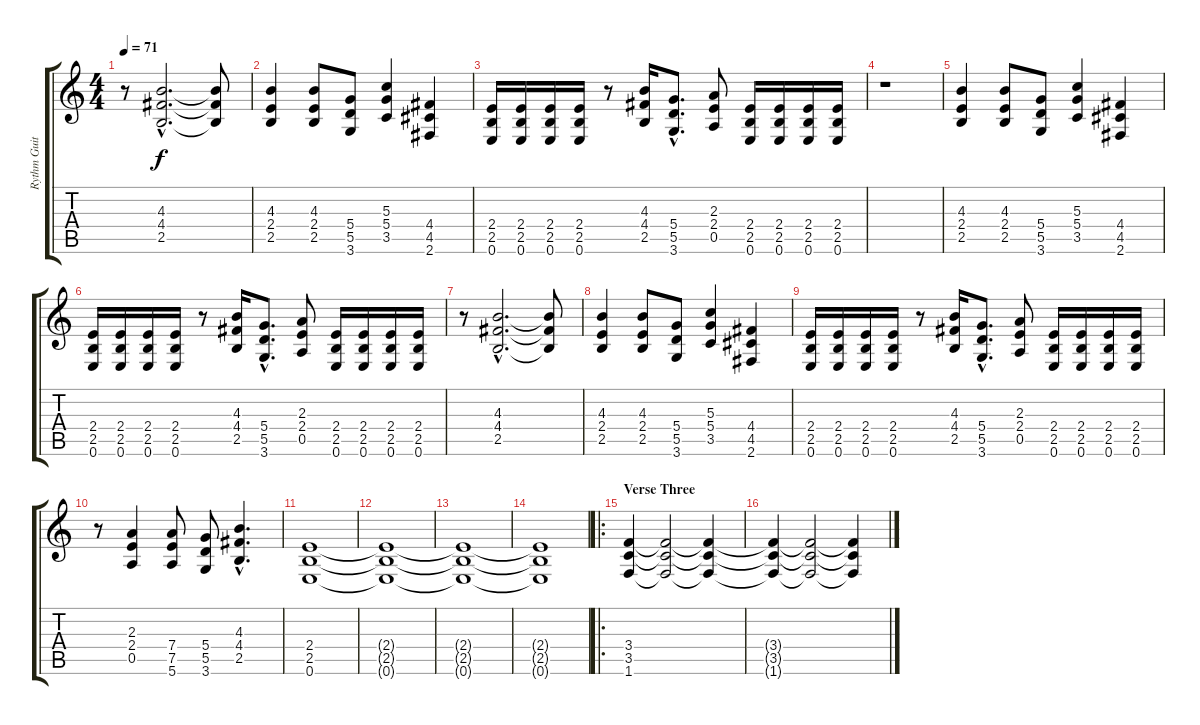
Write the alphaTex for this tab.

\track ("Rythm Guitar" "Rythm Guit") {instrument distortionguitar}
\staff {score tabs}
\tuning (E4 B3 G3 D3 A2 E2) {hide}
\ts (4 4)
\tempo 71
\clef g2
\ks c
r.8{dy f} (4.3{hac} 4.4{hac} 2.5{hac}).2{d} (4.3{t} 4.4{t} 2.5{t}).8 |
(4.3 2.4 2.5).4 (4.3 2.4 2.5).8 (5.4 5.5 3.6).8 (5.3 5.4 3.5).4 (4.4 4.5 2.6).4 |
(2.4 2.5 0.6).16 (2.4 2.5 0.6).16 (2.4 2.5 0.6).16 (2.4 2.5 0.6).16 r.8 (4.3 4.4 2.5).16 (5.4{hac} 5.5{hac} 3.6{hac}).8{d} (2.3 2.4 0.5).8 (2.4 2.5 0.6).16 (2.4 2.5 0.6).16 (2.4 2.5 0.6).16 (2.4 2.5 0.6).16 |
r.1 |
(4.3 2.4 2.5).4{volume 15} (4.3 2.4 2.5).8 (5.4 5.5 3.6).8 (5.3 5.4 3.5).4 (4.4 4.5 2.6).4 |
(2.4 2.5 0.6).16 (2.4 2.5 0.6).16 (2.4 2.5 0.6).16 (2.4 2.5 0.6).16 r.8 (4.3 4.4 2.5).16 (5.4{hac} 5.5{hac} 3.6{hac}).8{d} (2.3 2.4 0.5).8 (2.4 2.5 0.6).16 (2.4 2.5 0.6).16 (2.4 2.5 0.6).16 (2.4 2.5 0.6).16 |
r.8 (4.3{hac} 4.4{hac} 2.5{hac}).2{d} (4.3{t} 4.4{t} 2.5{t}).8 |
(4.3 2.4 2.5).4 (4.3 2.4 2.5).8 (5.4 5.5 3.6).8 (5.3 5.4 3.5).4 (4.4 4.5 2.6).4 |
(2.4 2.5 0.6).16 (2.4 2.5 0.6).16 (2.4 2.5 0.6).16 (2.4 2.5 0.6).16 r.8 (4.3 4.4 2.5).16 (5.4{hac} 5.5{hac} 3.6{hac}).8{d} (2.3 2.4 0.5).8 (2.4 2.5 0.6).16 (2.4 2.5 0.6).16 (2.4 2.5 0.6).16 (2.4 2.5 0.6).16 |
r.8 (2.3 2.4 0.5).4 (7.4 7.5 5.6).8 (5.4 5.5 3.6).8 (4.3{hac} 4.4{hac} 2.5{hac}).4{d} |
(2.4 2.5 0.6).1{volume 0} |
(2.4{t} 2.5{t} 0.6{t}).1 |
(2.4{t} 2.5{t} 0.6{t}).1 |
(2.4{t} 2.5{t} 0.6{t}).1 |
\ro
\section ("" "Verse Three")
(3.4 3.5 1.6).4{volume 13} (3.4{t} 3.5{t} 1.6{t}).2{volume 3} (3.4{t} 3.5{t} 1.6{t}).4 |
(3.4{t} 3.5{t} 1.6{t}).4 (3.4{t} 3.5{t} 1.6{t}).2 (3.4{t} 3.5{t} 1.6{t}).4
